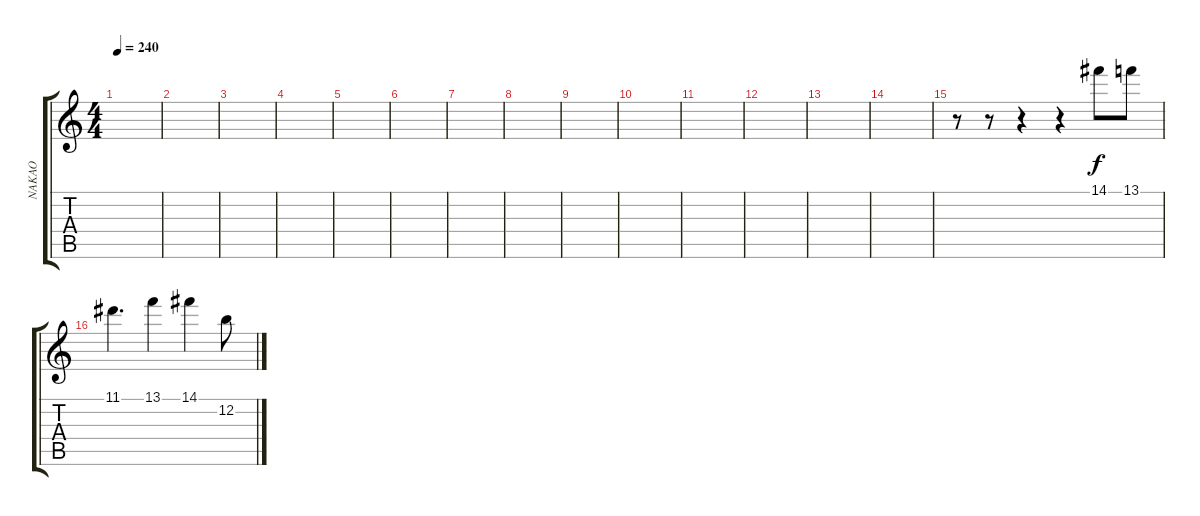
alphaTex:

\track ("NAKAO" "NAKAO") {instrument overdrivenguitar}
\staff {score tabs}
\tuning (E4 B3 G3 D3 A2 E2) {hide}
\ts (4 4)
\tempo 240
\clef g2
\ks c
|
|
|
|
|
|
|
|
|
|
|
|
|
|
r.8 r.8 r.4 r.4 14.1.8 13.1.8 |
11.1.4{d} 13.1.4 14.1.4 12.2.8
